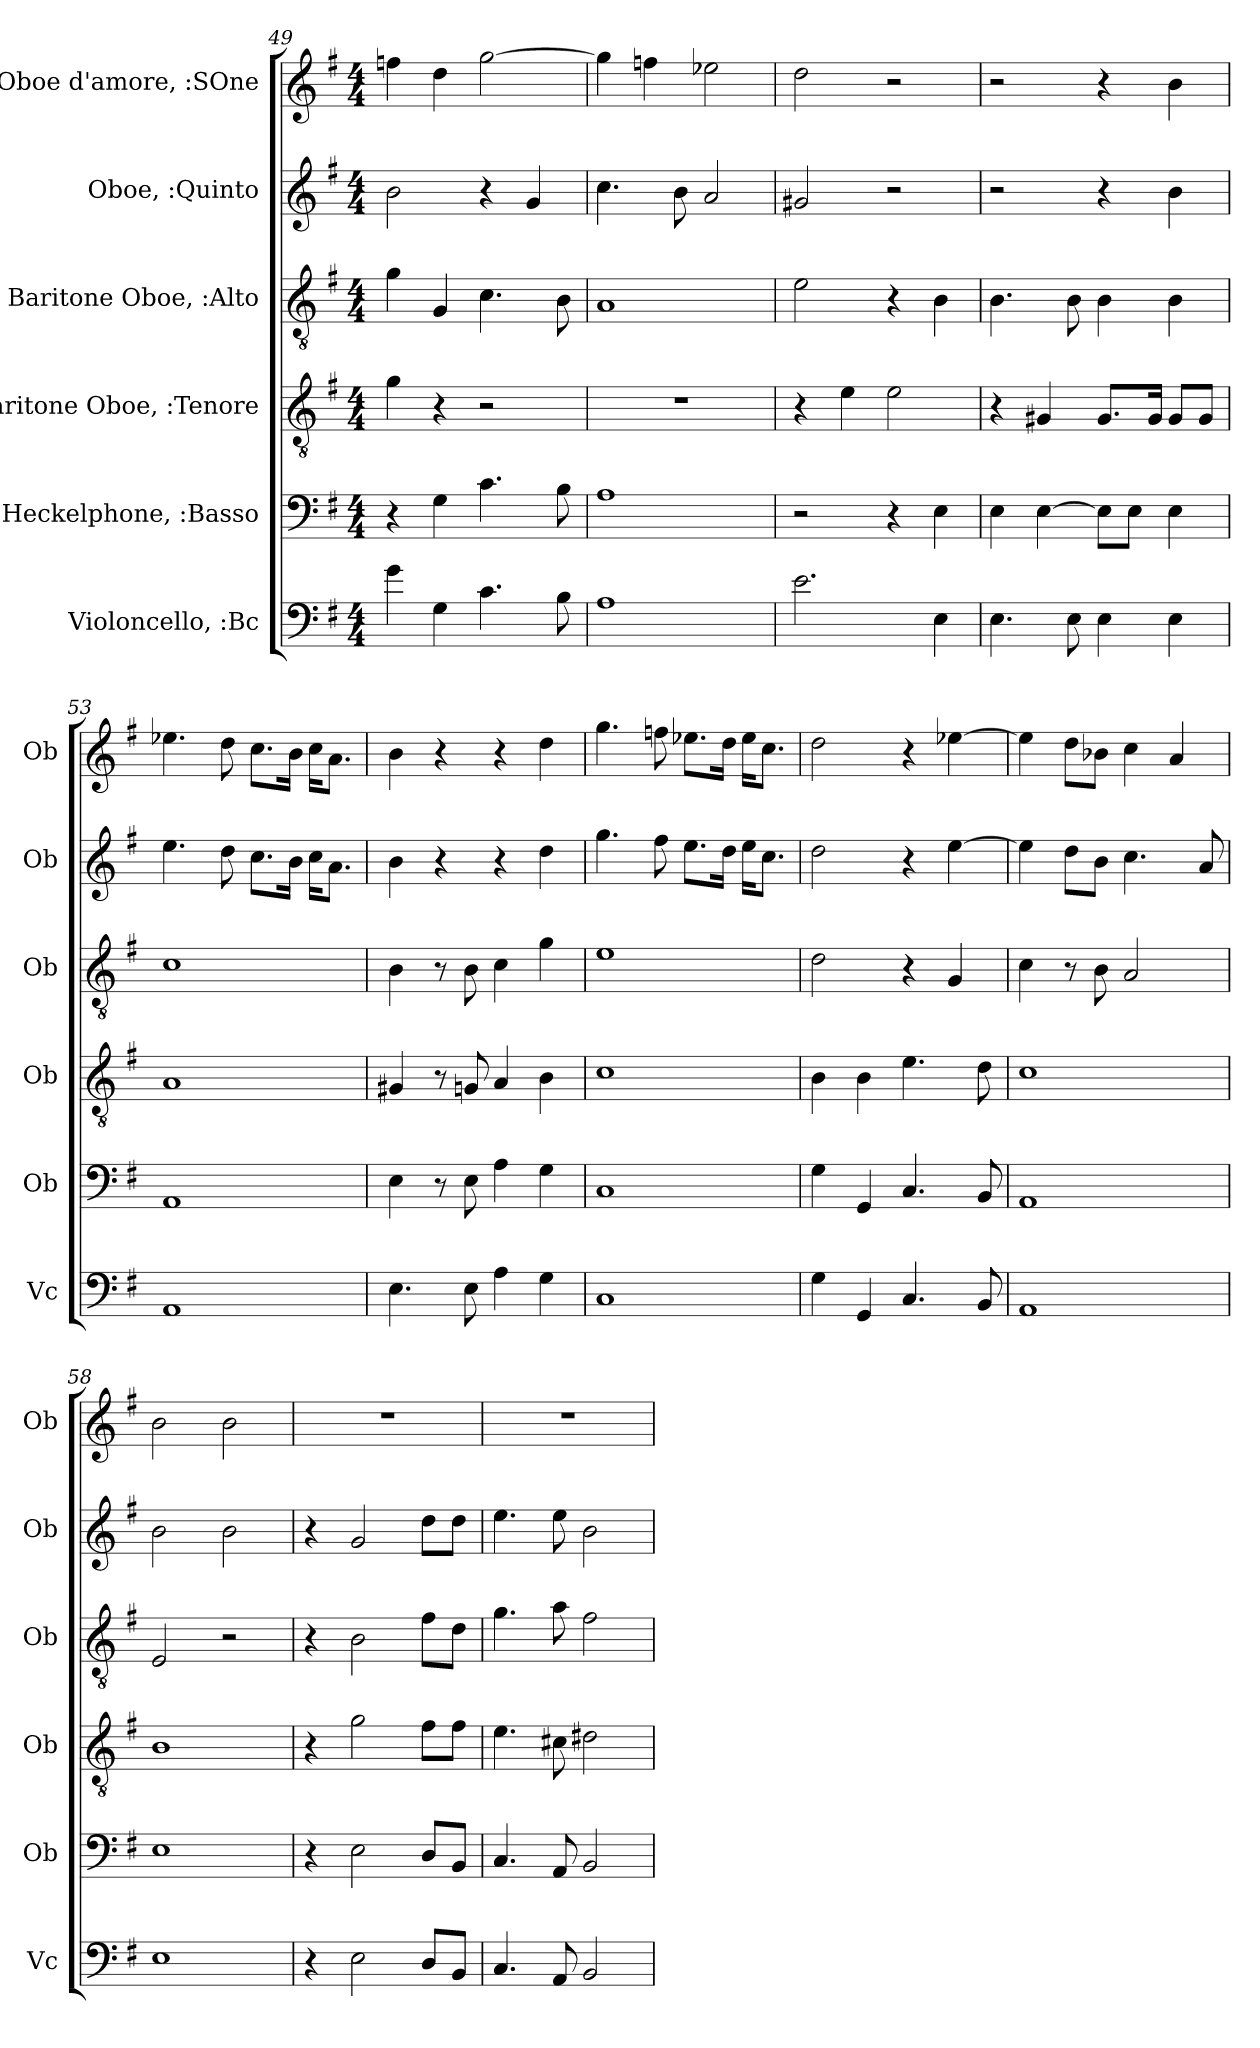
**kern	**kern	**kern	**kern	**kern	**kern
*part6	*part5	*part4	*part3	*part2	*part1
*staff6	*staff5	*staff4	*staff3	*staff2	*staff1
*I"Violoncello, :Bc	*I"Heckelphone, :Basso	*I"Baritone Oboe, :Tenore	*I"Baritone Oboe, :Alto	*I"Oboe, :Quinto	*I"Oboe d'amore, :SOne
*I'Vc	*I'Ob	*I'Ob	*I'Ob	*I'Ob	*I'Ob
*clefF4	*clefF4	*clefGv2	*clefGv2	*clefG2	*clefG2
*	*	*	*	*	*ITrd2c3
*k[f#]	*k[f#]	*k[f#]	*k[f#]	*k[f#]	*k[f#c#g#d#]
*M4/4	*M4/4	*M4/4	*M4/4	*M4/4	*M4/4
=49	=49	=49	=49	=49	=49
4g\	4r	4g\	4g\	2b\	4ddn\
4G\	4G\	4r	4G/	.	4b\
4.c\	4.c\	2r	4.c\	4r	[2ee\
.	.	.	.	4g/	.
8B\	8B\	.	8B\	.	.
=50	=50	=50	=50	=50	=50
1A	1A	1r	1A	4.cc\	4ee\]
.	.	.	.	.	4ddn\
.	.	.	.	8b\	.
.	.	.	.	2a/	2ccn\
=51	=51	=51	=51	=51	=51
2.e\	2r	4r	2e\	2g#X/	2b\
.	.	4e\	.	.	.
.	4r	2e\	4r	2r	2r
4E\	4E\	.	4B\	.	.
=52	=52	=52	=52	=52	=52
4.E\	4E\	4r	4.B\	2r	2r
.	[4E\	4G#X/	.	.	.
8E\	.	.	8B\	.	.
4E\	8E\L]	8.G#/L	4B\	4r	4r
.	8E\J	.	.	.	.
.	.	16G#/Jk	.	.	.
4E\	4E\	8G#/L	4B\	4b\	4g#\
.	.	8G#/J	.	.	.
!!LO:PB:g=z
=53	=53	=53	=53	=53	=53
1AA	1AA	1A	1c	4.ee\	4.ccn\
.	.	.	.	8dd\	8b\
.	.	.	.	8.cc\L	8.a\L
.	.	.	.	16b\Jk	16g#\Jk
.	.	.	.	16cc\KL	16a\KL
.	.	.	.	8.a\J	8.f#\J
=54	=54	=54	=54	=54	=54
4.E\	4E\	4G#X/	4B\	4b\	4g#\
.	8r	8r	8r	4r	4r
8E\	8E\	8Gn/	8B\	.	.
4A\	4A\	4A/	4c\	4r	4r
4G\	4G\	4B\	4g\	4dd\	4b\
=55	=55	=55	=55	=55	=55
1C	1C	1c	1e	4.gg\	4.ee\
.	.	.	.	8ff#\	8ddn\
.	.	.	.	8.ee\L	8.ccn\L
.	.	.	.	16dd\Jk	16b\Jk
.	.	.	.	16ee\KL	16cc\KL
.	.	.	.	8.cc\J	8.a\J
=56	=56	=56	=56	=56	=56
4G\	4G\	4B\	2d\	2dd\	2b\
4GG/	4GG/	4B\	.	.	.
4.C/	4.C/	4.e\	4r	4r	4r
.	.	.	4G/	[4ee\	[4ccn\
8BB/	8BB/	8d\	.	.	.
=57	=57	=57	=57	=57	=57
1AA	1AA	1c	4c\	4ee\]	4cc\]
.	.	.	8r	8dd\L	8b\L
.	.	.	8B\	8b\J	8gn\J
.	.	.	2A/	4.cc\	4a\
.	.	.	.	.	4f#/
.	.	.	.	8a/	.
=58	=58	=58	=58	=58	=58
1E	1E	1B	2E/	2b\	2g#\
.	.	.	2r	2b\	2g#\
=59	=59	=59	=59	=59	=59
4r	4r	4r	4r	4r	1r
2E\	2E\	2g\	2B\	2g/	.
8D/L	8D/L	8f#\L	8f#\L	8dd\L	.
8BB/J	8BB/J	8f#\J	8d\J	8dd\J	.
!!LO:LB:g=z
=60	=60	=60	=60	=60	=60
4.C/	4.C/	4.e\	4.g\	4.ee\	1r
8AA/	8AA/	8c#X\	8a\	8ee\	.
2BB/	2BB/	2d#X\	2f#\	2b\	.
=	=	=	=	=	=
*-	*-	*-	*-	*-	*-
